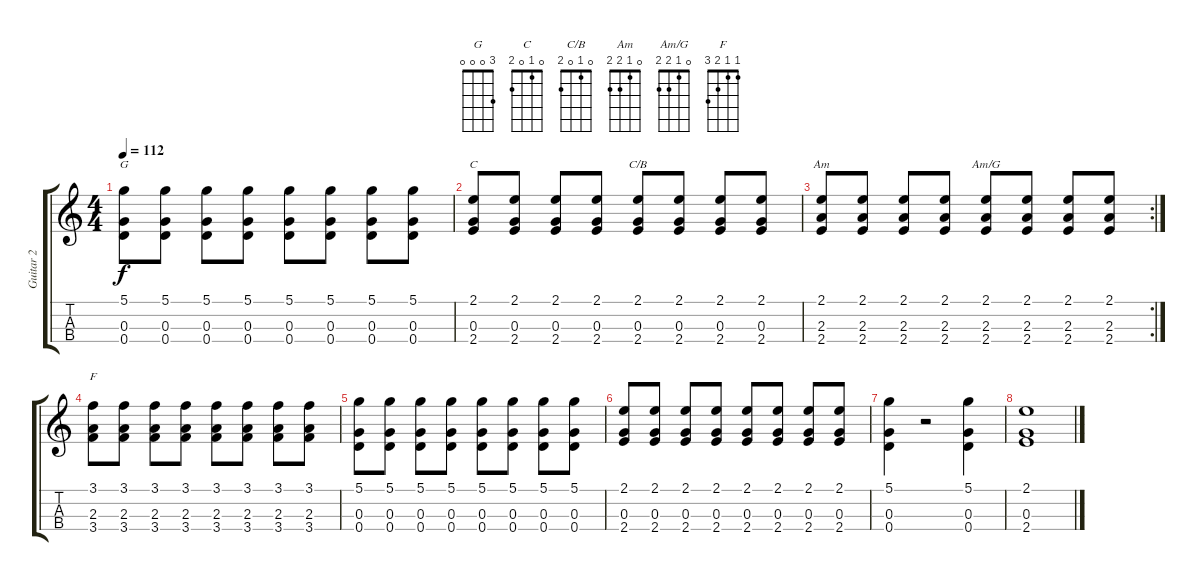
\track ("Guitar 2" "Guitar 2") {instrument acousticguitarsteel}
\staff {score tabs}
\tuning (D4 B4 G3 D3) {hide}
\chord ("G" 3 0 0 0)
\chord ("C" 0 1 0 2)
\chord ("C/B" 0 1 0 2)
\chord ("Am" 0 1 2 2)
\chord ("Am/G" 0 1 2 2)
\chord ("F" 1 1 2 3)
\ts (4 4)
\tempo 112
\clef g2
\ks c
(5.1 0.3 0.4).8{ch "G" dy f} (5.1 0.3 0.4).8 (5.1 0.3 0.4).8 (5.1 0.3 0.4).8 (5.1 0.3 0.4).8 (5.1 0.3 0.4).8 (5.1 0.3 0.4).8 (5.1 0.3 0.4).8 |
(2.1 0.3 2.4).8{ch "C"} (2.1 0.3 2.4).8 (2.1 0.3 2.4).8 (2.1 0.3 2.4).8 (2.1 0.3 2.4).8{ch "C/B"} (2.1 0.3 2.4).8 (2.1 0.3 2.4).8 (2.1 0.3 2.4).8 |
\rc 2
(2.1 2.3 2.4).8{ch "Am"} (2.1 2.3 2.4).8 (2.1 2.3 2.4).8 (2.1 2.3 2.4).8 (2.1 2.3 2.4).8{ch "Am/G"} (2.1 2.3 2.4).8 (2.1 2.3 2.4).8 (2.1 2.3 2.4).8 |
(3.1 2.3 3.4).8{ch "F"} (3.1 2.3 3.4).8 (3.1 2.3 3.4).8 (3.1 2.3 3.4).8 (3.1 2.3 3.4).8 (3.1 2.3 3.4).8 (3.1 2.3 3.4).8 (3.1 2.3 3.4).8 |
(5.1 0.3 0.4).8 (5.1 0.3 0.4).8 (5.1 0.3 0.4).8 (5.1 0.3 0.4).8 (5.1 0.3 0.4).8 (5.1 0.3 0.4).8 (5.1 0.3 0.4).8 (5.1 0.3 0.4).8 |
(2.1 0.3 2.4).8 (2.1 0.3 2.4).8 (2.1 0.3 2.4).8 (2.1 0.3 2.4).8 (2.1 0.3 2.4).8 (2.1 0.3 2.4).8 (2.1 0.3 2.4).8 (2.1 0.3 2.4).8 |
(5.1 0.3 0.4).4 r.2 (5.1 0.3 0.4).4 |
(2.1 0.3 2.4).1
